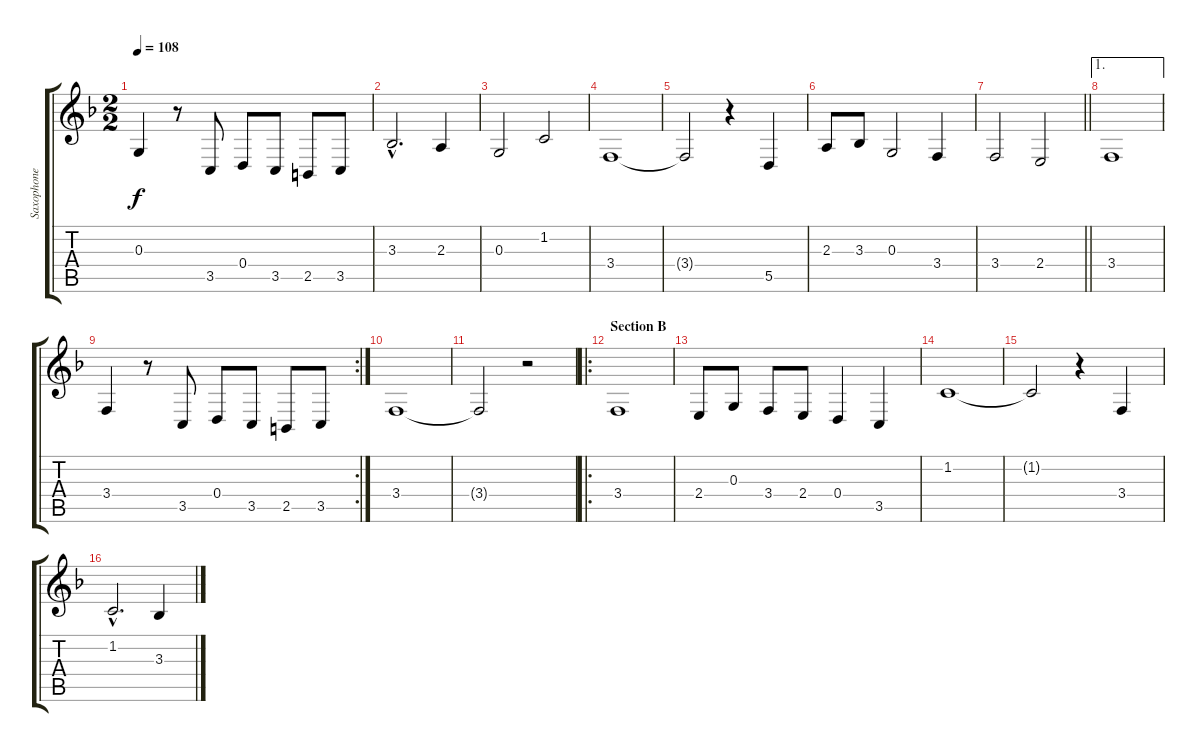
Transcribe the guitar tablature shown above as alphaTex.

\track ("Saxophone" "Saxophone") {instrument tenorsax}
\staff {score tabs}
\tuning (E4 B3 G3 D3 A2 E2) {hide}
\ts (2 2)
\tempo 108
\clef g2
\ks f
0.3{t}.4{dy f} r.8 3.5.8 0.4.8 3.5.8 2.5.8 3.5.8 |
3.3{hac}.2{d} 2.3.4 |
0.3.2 1.2.2 |
3.4.1 |
3.4{t}.2 r.4 5.5.4 |
2.3.8 3.3.8 0.3.2 3.4.4 |
\barLineRight lightlight
3.4.2 2.4.2 |
\ae 1
3.4.1 |
\rc 2
3.4.4 r.8 3.5.8 0.4.8 3.5.8 2.5.8 3.5.8 |
3.4.1 |
3.4{t}.2 r.2 |
\ro
\section ("" "Section B")
3.4.1 |
2.4.8 0.3.8 3.4.8 2.4.8 0.4.4 3.5.4 |
1.2.1 |
1.2{t}.2 r.4 3.4.4 |
1.2{hac}.2{d} 3.3.4
